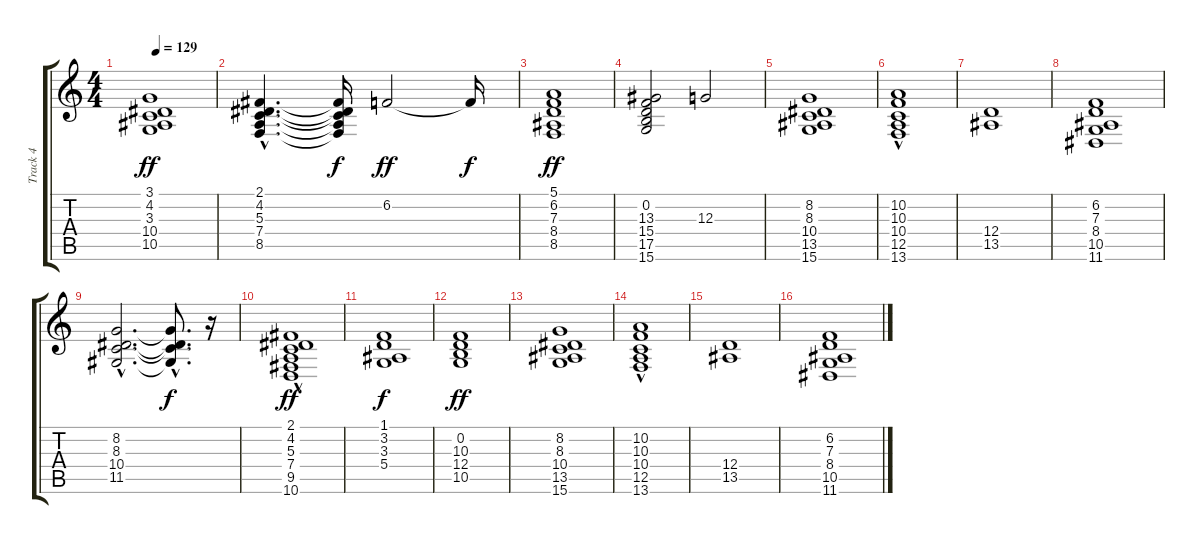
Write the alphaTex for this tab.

\track ("Track 4" "Track 4") {instrument stringensemble1}
\staff {score tabs}
\tuning (E4 B3 G3 D3 A2 E2) {hide}
\ts (4 4)
\tempo 129
\clef g2
\ks c
(3.1 4.2 3.3 10.4 10.5).1{dy ff} |
(2.1{hac} 4.2{hac} 5.3{hac} 7.4{hac} 8.5{hac}).4{d} (2.1{t} 4.2{t} 5.3{t} 7.4{t} 8.5{t}).16{dy f} 6.2.2{dy ff} 6.2{t}.16{dy f} |
(5.1 6.2 7.3 8.4 8.5).1{dy ff} |
(0.2 13.3 15.4 17.5 15.6).2 12.3.2 |
(8.2 8.3 10.4 13.5 15.6).1 |
(10.2 10.3 10.4{hac} 12.5{hac} 13.6).1 |
(12.4 13.5).1 |
(6.2 7.3 8.4 10.5 11.6).1 |
(8.2{hac} 8.3{hac} 10.4{hac} 11.5{hac}).2{d} (8.2{hac t} 8.3{hac t} 10.4{hac t} 11.5{hac t}).8{d dy f} r.16 |
(2.1{hac} 4.2{hac} 5.3{hac} 7.4{hac} 9.5{hac} 10.6).1{dy ff} |
(1.1 3.2 3.3 5.4).1{dy f} |
(0.2 10.3 12.4 10.5).1{dy ff} |
(8.2 8.3 10.4 13.5 15.6).1 |
(10.2 10.3 10.4{hac} 12.5{hac} 13.6).1 |
(12.4 13.5).1 |
(6.2 7.3 8.4 10.5 11.6).1
